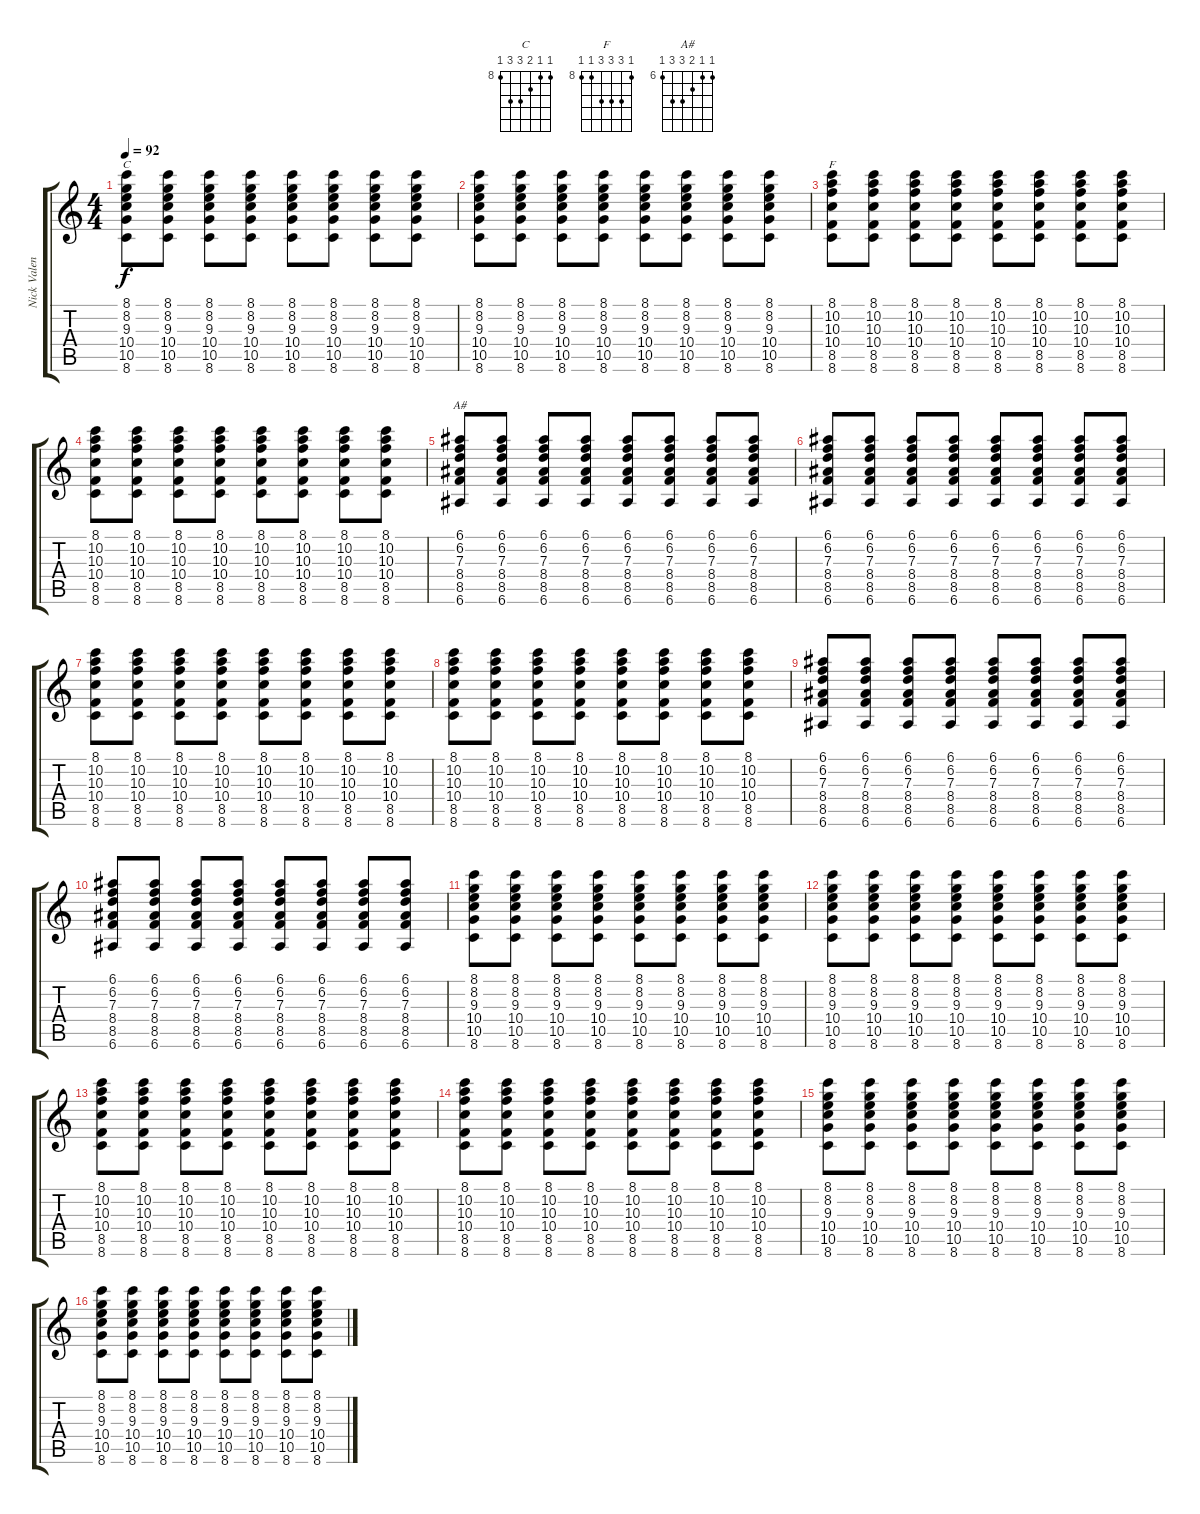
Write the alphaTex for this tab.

\track ("Nick Valensi" "Nick Valen") {instrument acousticguitarsteel}
\staff {score tabs}
\tuning (E4 B3 G3 D3 A2 E2) {hide}
\chord ("C" 8 8 9 10 10 8) {firstfret 8}
\chord ("F" 8 10 10 10 8 8) {firstfret 8}
\chord ("A#" 6 6 7 8 8 6) {firstfret 6}
\ts (4 4)
\tempo 92
\clef g2
\ks c
(8.1 8.2 9.3 10.4 10.5 8.6).8{ch "C" dy f} (8.1 8.2 9.3 10.4 10.5 8.6).8 (8.1 8.2 9.3 10.4 10.5 8.6).8 (8.1 8.2 9.3 10.4 10.5 8.6).8 (8.1 8.2 9.3 10.4 10.5 8.6).8 (8.1 8.2 9.3 10.4 10.5 8.6).8 (8.1 8.2 9.3 10.4 10.5 8.6).8 (8.1 8.2 9.3 10.4 10.5 8.6).8 |
(8.1 8.2 9.3 10.4 10.5 8.6).8 (8.1 8.2 9.3 10.4 10.5 8.6).8 (8.1 8.2 9.3 10.4 10.5 8.6).8 (8.1 8.2 9.3 10.4 10.5 8.6).8 (8.1 8.2 9.3 10.4 10.5 8.6).8 (8.1 8.2 9.3 10.4 10.5 8.6).8 (8.1 8.2 9.3 10.4 10.5 8.6).8 (8.1 8.2 9.3 10.4 10.5 8.6).8 |
(8.1 10.2 10.3 10.4 8.5 8.6).8{ch "F"} (8.1 10.2 10.3 10.4 8.5 8.6).8 (8.1 10.2 10.3 10.4 8.5 8.6).8 (8.1 10.2 10.3 10.4 8.5 8.6).8 (8.1 10.2 10.3 10.4 8.5 8.6).8 (8.1 10.2 10.3 10.4 8.5 8.6).8 (8.1 10.2 10.3 10.4 8.5 8.6).8 (8.1 10.2 10.3 10.4 8.5 8.6).8 |
(8.1 10.2 10.3 10.4 8.5 8.6).8 (8.1 10.2 10.3 10.4 8.5 8.6).8 (8.1 10.2 10.3 10.4 8.5 8.6).8 (8.1 10.2 10.3 10.4 8.5 8.6).8 (8.1 10.2 10.3 10.4 8.5 8.6).8 (8.1 10.2 10.3 10.4 8.5 8.6).8 (8.1 10.2 10.3 10.4 8.5 8.6).8 (8.1 10.2 10.3 10.4 8.5 8.6).8 |
(6.1 6.2 7.3 8.4 8.5 6.6).8{ch "A#"} (6.1 6.2 7.3 8.4 8.5 6.6).8 (6.1 6.2 7.3 8.4 8.5 6.6).8 (6.1 6.2 7.3 8.4 8.5 6.6).8 (6.1 6.2 7.3 8.4 8.5 6.6).8 (6.1 6.2 7.3 8.4 8.5 6.6).8 (6.1 6.2 7.3 8.4 8.5 6.6).8 (6.1 6.2 7.3 8.4 8.5 6.6).8 |
(6.1 6.2 7.3 8.4 8.5 6.6).8 (6.1 6.2 7.3 8.4 8.5 6.6).8 (6.1 6.2 7.3 8.4 8.5 6.6).8 (6.1 6.2 7.3 8.4 8.5 6.6).8 (6.1 6.2 7.3 8.4 8.5 6.6).8 (6.1 6.2 7.3 8.4 8.5 6.6).8 (6.1 6.2 7.3 8.4 8.5 6.6).8 (6.1 6.2 7.3 8.4 8.5 6.6).8 |
(8.1 10.2 10.3 10.4 8.5 8.6).8 (8.1 10.2 10.3 10.4 8.5 8.6).8 (8.1 10.2 10.3 10.4 8.5 8.6).8 (8.1 10.2 10.3 10.4 8.5 8.6).8 (8.1 10.2 10.3 10.4 8.5 8.6).8 (8.1 10.2 10.3 10.4 8.5 8.6).8 (8.1 10.2 10.3 10.4 8.5 8.6).8 (8.1 10.2 10.3 10.4 8.5 8.6).8 |
(8.1 10.2 10.3 10.4 8.5 8.6).8 (8.1 10.2 10.3 10.4 8.5 8.6).8 (8.1 10.2 10.3 10.4 8.5 8.6).8 (8.1 10.2 10.3 10.4 8.5 8.6).8 (8.1 10.2 10.3 10.4 8.5 8.6).8 (8.1 10.2 10.3 10.4 8.5 8.6).8 (8.1 10.2 10.3 10.4 8.5 8.6).8 (8.1 10.2 10.3 10.4 8.5 8.6).8 |
(6.1 6.2 7.3 8.4 8.5 6.6).8 (6.1 6.2 7.3 8.4 8.5 6.6).8 (6.1 6.2 7.3 8.4 8.5 6.6).8 (6.1 6.2 7.3 8.4 8.5 6.6).8 (6.1 6.2 7.3 8.4 8.5 6.6).8 (6.1 6.2 7.3 8.4 8.5 6.6).8 (6.1 6.2 7.3 8.4 8.5 6.6).8 (6.1 6.2 7.3 8.4 8.5 6.6).8 |
(6.1 6.2 7.3 8.4 8.5 6.6).8 (6.1 6.2 7.3 8.4 8.5 6.6).8 (6.1 6.2 7.3 8.4 8.5 6.6).8 (6.1 6.2 7.3 8.4 8.5 6.6).8 (6.1 6.2 7.3 8.4 8.5 6.6).8 (6.1 6.2 7.3 8.4 8.5 6.6).8 (6.1 6.2 7.3 8.4 8.5 6.6).8 (6.1 6.2 7.3 8.4 8.5 6.6).8 |
(8.1 8.2 9.3 10.4 10.5 8.6).8 (8.1 8.2 9.3 10.4 10.5 8.6).8 (8.1 8.2 9.3 10.4 10.5 8.6).8 (8.1 8.2 9.3 10.4 10.5 8.6).8 (8.1 8.2 9.3 10.4 10.5 8.6).8 (8.1 8.2 9.3 10.4 10.5 8.6).8 (8.1 8.2 9.3 10.4 10.5 8.6).8 (8.1 8.2 9.3 10.4 10.5 8.6).8 |
(8.1 8.2 9.3 10.4 10.5 8.6).8 (8.1 8.2 9.3 10.4 10.5 8.6).8 (8.1 8.2 9.3 10.4 10.5 8.6).8 (8.1 8.2 9.3 10.4 10.5 8.6).8 (8.1 8.2 9.3 10.4 10.5 8.6).8 (8.1 8.2 9.3 10.4 10.5 8.6).8 (8.1 8.2 9.3 10.4 10.5 8.6).8 (8.1 8.2 9.3 10.4 10.5 8.6).8 |
(8.1 10.2 10.3 10.4 8.5 8.6).8 (8.1 10.2 10.3 10.4 8.5 8.6).8 (8.1 10.2 10.3 10.4 8.5 8.6).8 (8.1 10.2 10.3 10.4 8.5 8.6).8 (8.1 10.2 10.3 10.4 8.5 8.6).8 (8.1 10.2 10.3 10.4 8.5 8.6).8 (8.1 10.2 10.3 10.4 8.5 8.6).8 (8.1 10.2 10.3 10.4 8.5 8.6).8 |
(8.1 10.2 10.3 10.4 8.5 8.6).8 (8.1 10.2 10.3 10.4 8.5 8.6).8 (8.1 10.2 10.3 10.4 8.5 8.6).8 (8.1 10.2 10.3 10.4 8.5 8.6).8 (8.1 10.2 10.3 10.4 8.5 8.6).8 (8.1 10.2 10.3 10.4 8.5 8.6).8 (8.1 10.2 10.3 10.4 8.5 8.6).8 (8.1 10.2 10.3 10.4 8.5 8.6).8 |
(8.1 8.2 9.3 10.4 10.5 8.6).8 (8.1 8.2 9.3 10.4 10.5 8.6).8 (8.1 8.2 9.3 10.4 10.5 8.6).8 (8.1 8.2 9.3 10.4 10.5 8.6).8 (8.1 8.2 9.3 10.4 10.5 8.6).8 (8.1 8.2 9.3 10.4 10.5 8.6).8 (8.1 8.2 9.3 10.4 10.5 8.6).8 (8.1 8.2 9.3 10.4 10.5 8.6).8 |
(8.1 8.2 9.3 10.4 10.5 8.6).8 (8.1 8.2 9.3 10.4 10.5 8.6).8 (8.1 8.2 9.3 10.4 10.5 8.6).8 (8.1 8.2 9.3 10.4 10.5 8.6).8 (8.1 8.2 9.3 10.4 10.5 8.6).8 (8.1 8.2 9.3 10.4 10.5 8.6).8 (8.1 8.2 9.3 10.4 10.5 8.6).8 (8.1 8.2 9.3 10.4 10.5 8.6).8
